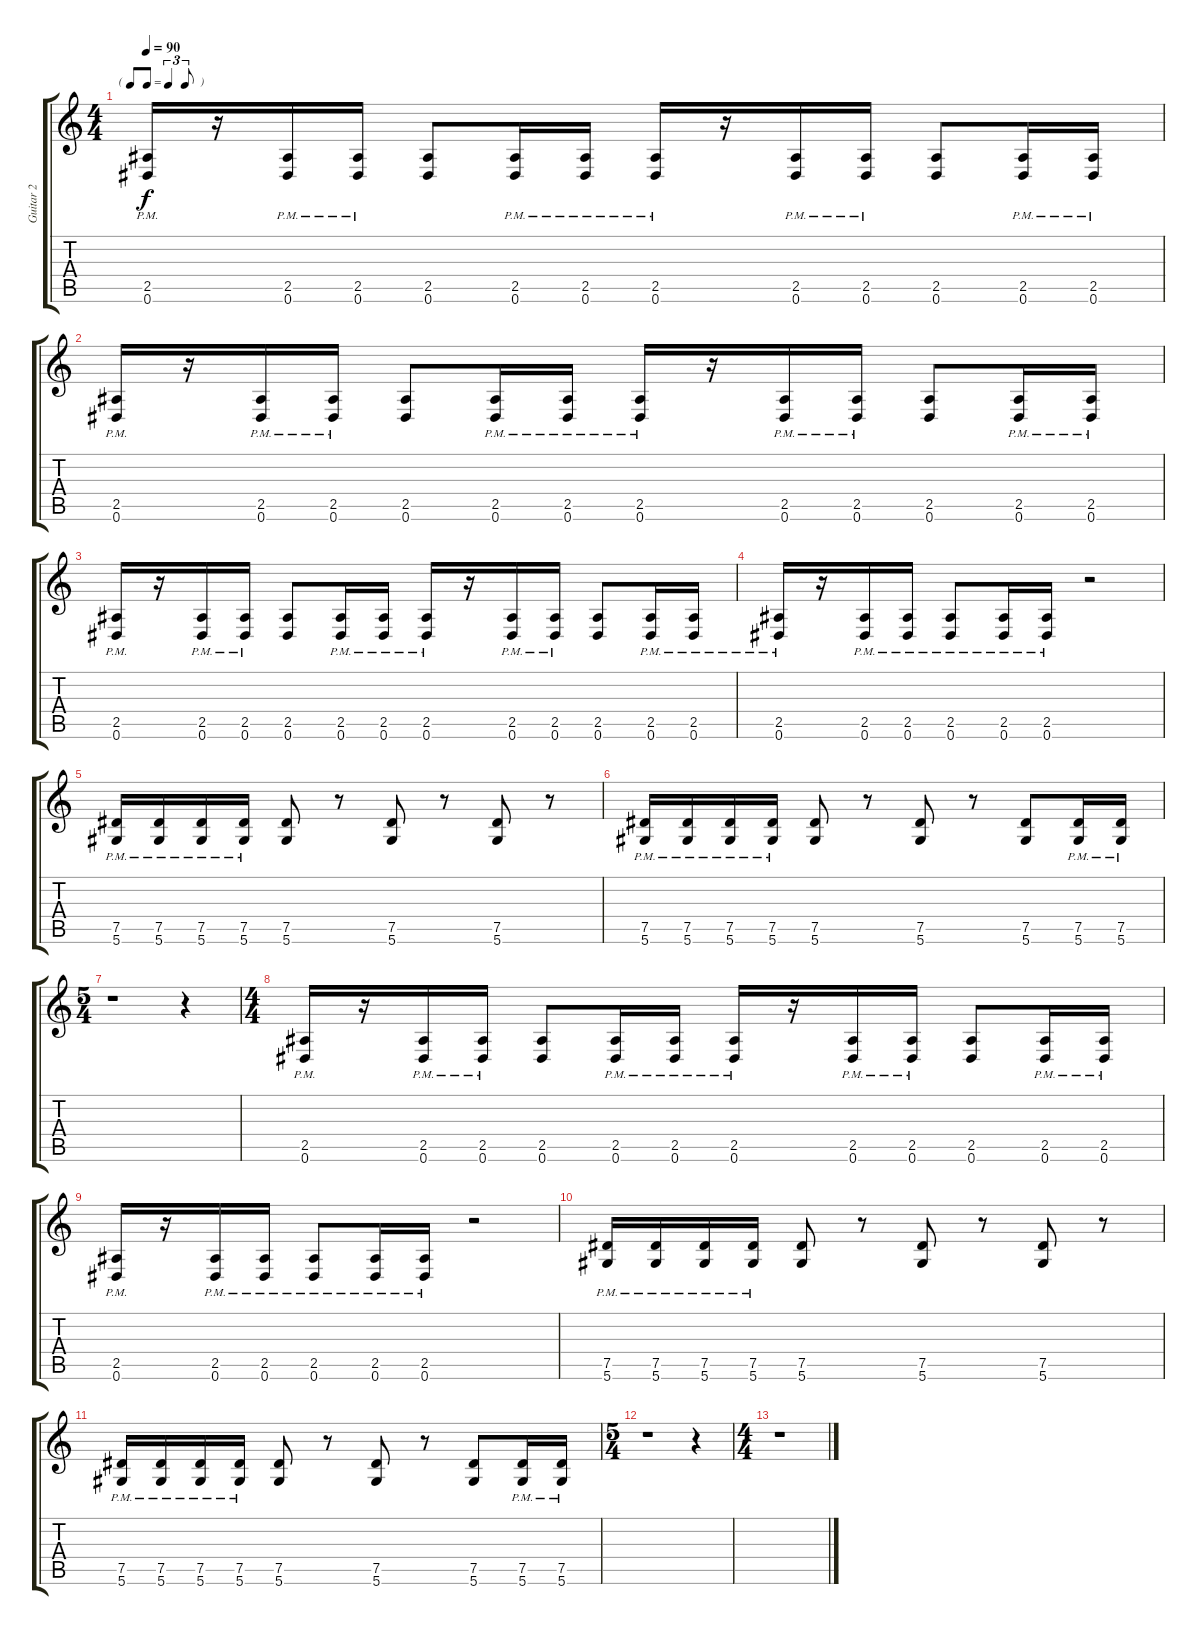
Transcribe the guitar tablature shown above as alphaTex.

\track ("Guitar 2" "Guitar 2") {instrument distortionguitar}
\staff {score tabs}
\tuning (Eb4 Bb3 Gb3 Db3 Ab2 Eb2) {hide}
\ts (4 4)
\tf triplet8th
\tempo 90
\clef g2
\ks c
(2.5 0.6{pm}).16{dy f} r.16 (2.5{pm} 0.6{pm}).16 (2.5{pm} 0.6{pm}).16 (2.5 0.6).8 (2.5{pm} 0.6{pm}).16 (2.5{pm} 0.6{pm}).16 (2.5{pm} 0.6{pm}).16 r.16 (2.5{pm} 0.6{pm}).16 (2.5{pm} 0.6{pm}).16 (2.5 0.6).8 (2.5 0.6{pm}).16 (2.5{pm} 0.6{pm}).16 |
(2.5 0.6{pm}).16 r.16 (2.5{pm} 0.6{pm}).16 (2.5{pm} 0.6{pm}).16 (2.5 0.6).8 (2.5{pm} 0.6{pm}).16 (2.5{pm} 0.6{pm}).16 (2.5{pm} 0.6{pm}).16 r.16 (2.5{pm} 0.6{pm}).16 (2.5{pm} 0.6{pm}).16 (2.5 0.6).8 (2.5 0.6{pm}).16 (2.5{pm} 0.6{pm}).16 |
(2.5 0.6{pm}).16 r.16 (2.5{pm} 0.6{pm}).16 (2.5{pm} 0.6{pm}).16 (2.5 0.6).8 (2.5{pm} 0.6{pm}).16 (2.5{pm} 0.6{pm}).16 (2.5{pm} 0.6{pm}).16 r.16 (2.5{pm} 0.6{pm}).16 (2.5{pm} 0.6{pm}).16 (2.5 0.6).8 (2.5 0.6{pm}).16 (2.5{pm} 0.6{pm}).16 |
(2.5{pm} 0.6{pm}).16 r.16 (2.5{pm} 0.6{pm}).16 (2.5{pm} 0.6{pm}).16 (2.5 0.6{pm}).8 (2.5{pm} 0.6{pm}).16 (2.5{pm} 0.6{pm}).16 r.2 |
(7.5{pm} 5.6{pm}).16 (7.5{pm} 5.6{pm}).16 (7.5{pm} 5.6{pm}).16 (7.5{pm} 5.6{pm}).16 (7.5 5.6).8 r.8 (7.5 5.6).8 r.8 (7.5 5.6).8 r.8 |
(7.5{pm} 5.6{pm}).16 (7.5{pm} 5.6{pm}).16 (7.5{pm} 5.6{pm}).16 (7.5{pm} 5.6{pm}).16 (7.5 5.6).8 r.8 (7.5 5.6).8 r.8 (7.5 5.6).8 (7.5{pm} 5.6{pm}).16 (7.5{pm} 5.6{pm}).16 |
\ts (5 4)
r.1 r.4 |
\ts (4 4)
(2.5 0.6{pm}).16 r.16 (2.5{pm} 0.6{pm}).16 (2.5{pm} 0.6{pm}).16 (2.5 0.6).8 (2.5{pm} 0.6{pm}).16 (2.5{pm} 0.6{pm}).16 (2.5{pm} 0.6{pm}).16 r.16 (2.5{pm} 0.6{pm}).16 (2.5{pm} 0.6{pm}).16 (2.5 0.6).8 (2.5 0.6{pm}).16 (2.5{pm} 0.6{pm}).16 |
(2.5{pm} 0.6{pm}).16 r.16 (2.5{pm} 0.6{pm}).16 (2.5{pm} 0.6{pm}).16 (2.5 0.6{pm}).8 (2.5{pm} 0.6{pm}).16 (2.5{pm} 0.6{pm}).16 r.2 |
(7.5{pm} 5.6{pm}).16 (7.5{pm} 5.6{pm}).16 (7.5{pm} 5.6{pm}).16 (7.5{pm} 5.6{pm}).16 (7.5 5.6).8 r.8 (7.5 5.6).8 r.8 (7.5 5.6).8 r.8 |
(7.5{pm} 5.6{pm}).16 (7.5{pm} 5.6{pm}).16 (7.5{pm} 5.6{pm}).16 (7.5{pm} 5.6{pm}).16 (7.5 5.6).8 r.8 (7.5 5.6).8 r.8 (7.5 5.6).8 (7.5{pm} 5.6{pm}).16 (7.5{pm} 5.6{pm}).16 |
\ts (5 4)
r.1 r.4 |
\ts (4 4)
r.1
